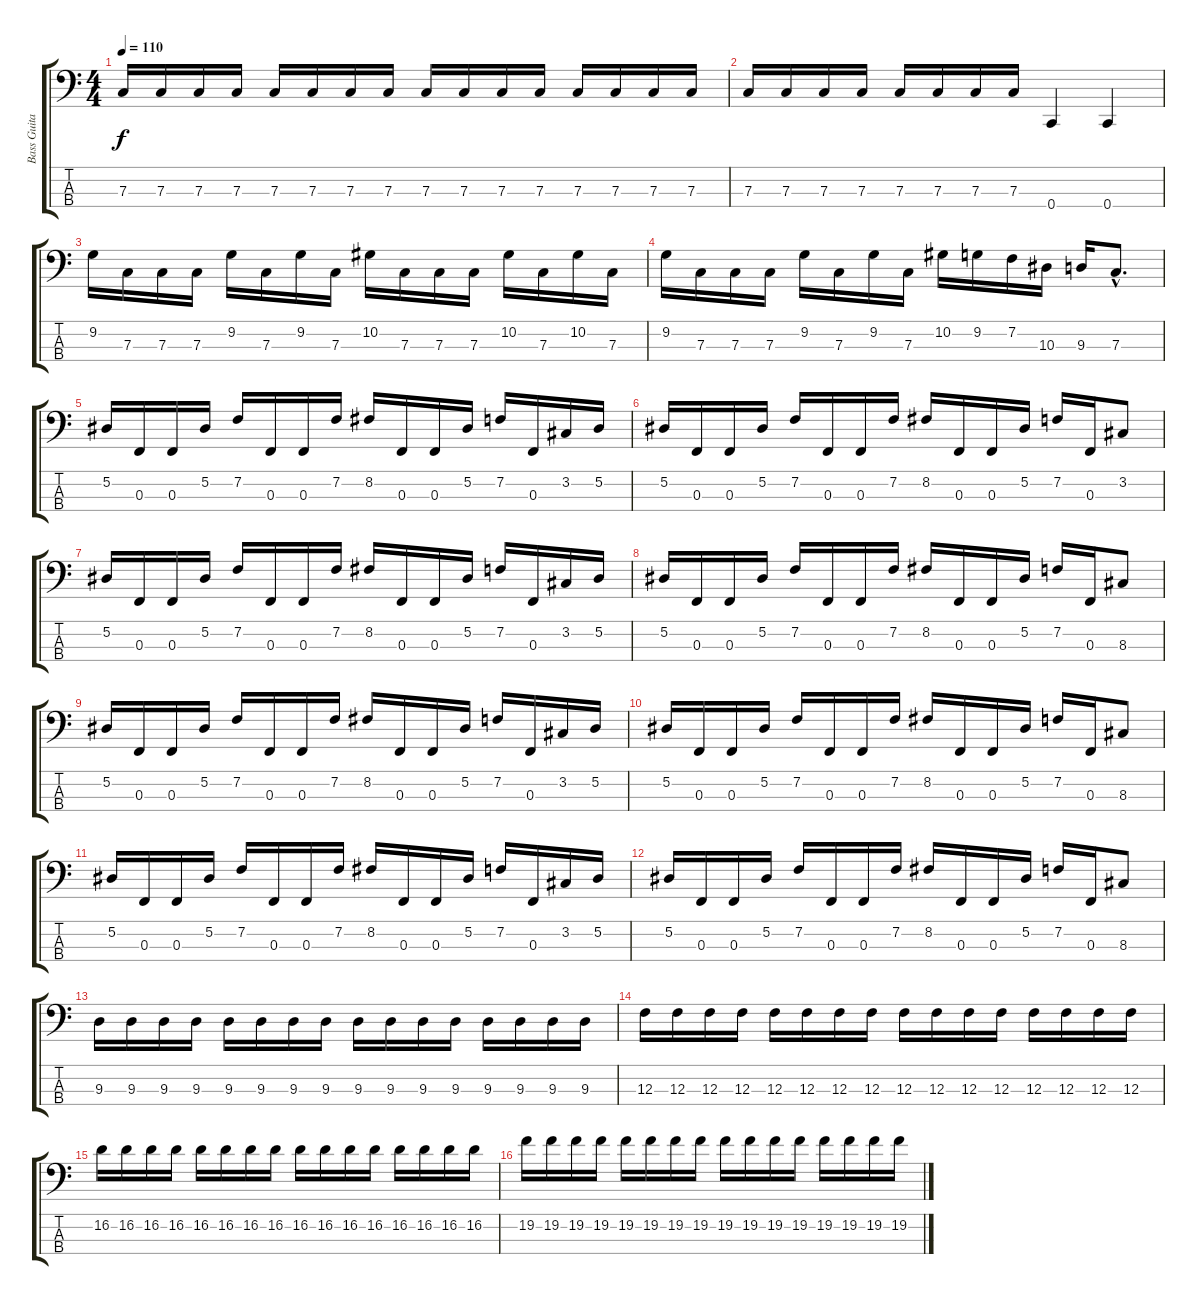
\track ("Bass Guitar" "Bass Guita") {instrument electricbasspick}
\staff {score tabs}
\tuning (Eb2 Bb1 F1 C1) {hide}
\ts (4 4)
\tempo 110
\clef f4
\ks c
7.3.16{dy f} 7.3.16 7.3.16 7.3.16 7.3.16 7.3.16 7.3.16 7.3.16 7.3.16 7.3.16 7.3.16 7.3.16 7.3.16 7.3.16 7.3.16 7.3.16 |
7.3.16 7.3.16 7.3.16 7.3.16 7.3.16 7.3.16 7.3.16 7.3.16 0.4.4 0.4.4 |
9.2.16 7.3.16 7.3.16 7.3.16 9.2.16 7.3.16 9.2.16 7.3.16 10.2.16 7.3.16 7.3.16 7.3.16 10.2.16 7.3.16 10.2.16 7.3.16 |
9.2.16 7.3.16 7.3.16 7.3.16 9.2.16 7.3.16 9.2.16 7.3.16 10.2.16 9.2.16 7.2.16 10.3.16 9.3.16 7.3{hac}.8{d} |
5.2.16 0.3.16 0.3.16 5.2.16 7.2.16 0.3.16 0.3.16 7.2.16 8.2.16 0.3.16 0.3.16 5.2.16 7.2.16 0.3.16 3.2.16 5.2.16 |
5.2.16 0.3.16 0.3.16 5.2.16 7.2.16 0.3.16 0.3.16 7.2.16 8.2.16 0.3.16 0.3.16 5.2.16 7.2.16 0.3.16 3.2.8 |
5.2.16 0.3.16 0.3.16 5.2.16 7.2.16 0.3.16 0.3.16 7.2.16 8.2.16 0.3.16 0.3.16 5.2.16 7.2.16 0.3.16 3.2.16 5.2.16 |
5.2.16 0.3.16 0.3.16 5.2.16 7.2.16 0.3.16 0.3.16 7.2.16 8.2.16 0.3.16 0.3.16 5.2.16 7.2.16 0.3.16 8.3.8 |
5.2.16 0.3.16 0.3.16 5.2.16 7.2.16 0.3.16 0.3.16 7.2.16 8.2.16 0.3.16 0.3.16 5.2.16 7.2.16 0.3.16 3.2.16 5.2.16 |
5.2.16 0.3.16 0.3.16 5.2.16 7.2.16 0.3.16 0.3.16 7.2.16 8.2.16 0.3.16 0.3.16 5.2.16 7.2.16 0.3.16 8.3.8 |
5.2.16 0.3.16 0.3.16 5.2.16 7.2.16 0.3.16 0.3.16 7.2.16 8.2.16 0.3.16 0.3.16 5.2.16 7.2.16 0.3.16 3.2.16 5.2.16 |
5.2.16 0.3.16 0.3.16 5.2.16 7.2.16 0.3.16 0.3.16 7.2.16 8.2.16 0.3.16 0.3.16 5.2.16 7.2.16 0.3.16 8.3.8 |
9.3.16 9.3.16 9.3.16 9.3.16 9.3.16 9.3.16 9.3.16 9.3.16 9.3.16 9.3.16 9.3.16 9.3.16 9.3.16 9.3.16 9.3.16 9.3.16 |
12.3.16 12.3.16 12.3.16 12.3.16 12.3.16 12.3.16 12.3.16 12.3.16 12.3.16 12.3.16 12.3.16 12.3.16 12.3.16 12.3.16 12.3.16 12.3.16 |
16.2.16 16.2.16 16.2.16 16.2.16 16.2.16 16.2.16 16.2.16 16.2.16 16.2.16 16.2.16 16.2.16 16.2.16 16.2.16 16.2.16 16.2.16 16.2.16 |
19.2.16 19.2.16 19.2.16 19.2.16 19.2.16 19.2.16 19.2.16 19.2.16 19.2.16 19.2.16 19.2.16 19.2.16 19.2.16 19.2.16 19.2.16 19.2.16
